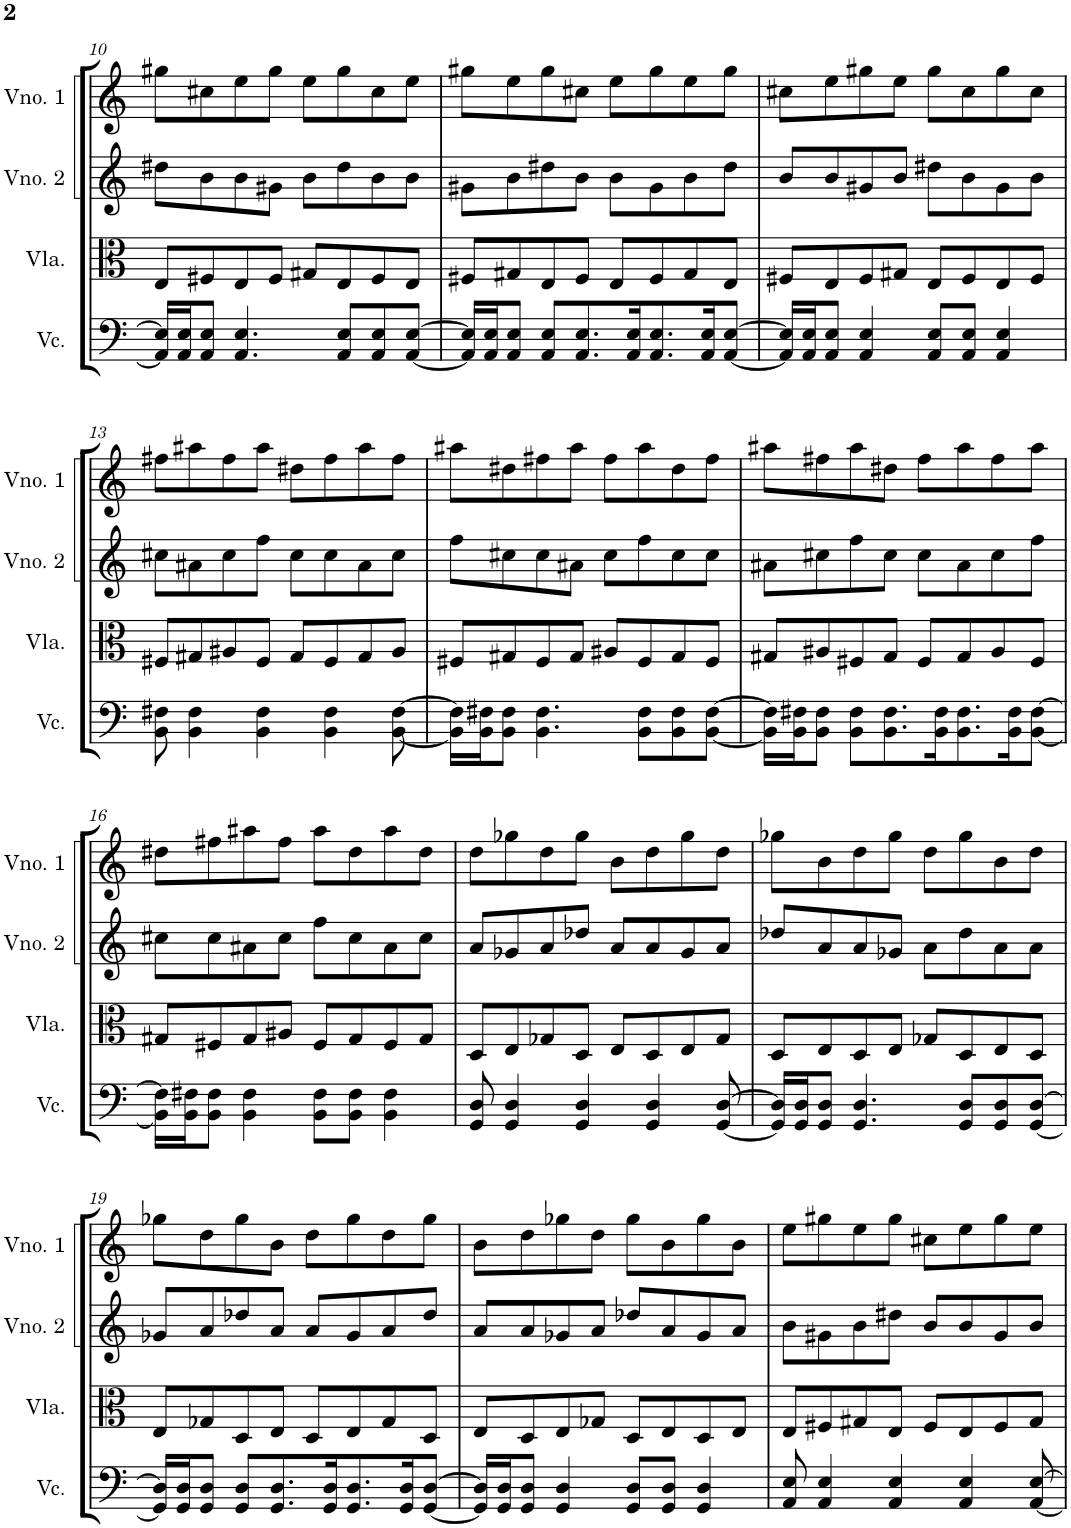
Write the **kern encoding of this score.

**kern	**kern	**kern	**kern
*part4	*part3	*part2	*part1
*staff4	*staff3	*staff2	*staff1
*I"Violoncelo	*I"Viola	*I"Violino 2	*I"Violino 1
*I'Vc.	*I'Vla.	*I'Vno. 2	*I'Vno. 1
!!LO:PB:g=z
*clefF4	*clefC3	*clefG2	*clefG2
*k[]	*k[]	*k[]	*k[]
*M4/4	*M4/4	*M4/4	*M4/4
=10	=10	=10	=10
16AA/] 16E/]LL	8E/L	8dd#X\L	8gg#X\L
16AA/ 16E/J	.	.	.
8AA/ 8E/J	8F#X/	8b\	8cc#X\
4.AA/ 4.E/	8E/	8b\	8ee\
.	8F#/J	8g#X\J	8gg#\J
.	8G#X/L	8b\L	8ee\L
8AA/ 8E/L	8E/	8dd#\	8gg#\
8AA/ 8E/	8F#/	8b\	8cc#\
[8AA/ [8E/J	8E/J	8b\J	8ee\J
=11	=11	=11	=11
16AA/] 16E/]LL	8F#X/L	8g#X\L	8gg#X\L
16AA/ 16E/J	.	.	.
8AA/ 8E/J	8G#X/	8b\	8ee\
8AA/ 8E/L	8E/	8dd#X\	8gg#\
8.AA/ 8.E/	8F#/J	8b\J	8cc#X\J
.	8E/L	8b\L	8ee\L
16AA/ 16E/K	.	.	.
8.AA/ 8.E/	8F#/	8g#\	8gg#\
.	8G#/	8b\	8ee\
16AA/ 16E/K	.	.	.
[8AA/ [8E/J	8E/J	8dd#\J	8gg#\J
=12	=12	=12	=12
16AA/] 16E/]LL	8F#X/L	8b/L	8cc#X\L
16AA/ 16E/J	.	.	.
8AA/ 8E/J	8E/	8b/	8ee\
4AA/ 4E/	8F#/	8g#X/	8gg#X\
.	8G#X/J	8b/J	8ee\J
8AA/ 8E/L	8E/L	8dd#X\L	8gg#\L
8AA/ 8E/J	8F#/	8b\	8cc#\
4AA/ 4E/	8E/	8g#\	8gg#\
.	8F#/J	8b\J	8cc#\J
!!LO:LB:g=z
=13	=13	=13	=13
8BB\ 8F#X\	8F#X/L	8cc#X\L	8ff#X\L
4BB\ 4F#\	8G#X/	8a#X\	8aa#X\
.	8A#X/	8cc#\	8ff#\
4BB\ 4F#\	8F#/J	8ff\J	8aa#\J
.	8G#/L	8cc#\L	8dd#X\L
4BB\ 4F#\	8F#/	8cc#\	8ff#\
.	8G#/	8a#\	8aa#\
[8BB\ [8F#\	8A#/J	8cc#\J	8ff#\J
=14	=14	=14	=14
16BB\] 16F#\]LL	8F#X/L	8ff\L	8aa#X\L
16BB\ 16F#X\J	.	.	.
8BB\ 8F#\J	8G#X/	8cc#X\	8dd#X\
4.BB\ 4.F#\	8F#/	8cc#\	8ff#X\
.	8G#/J	8a#X\J	8aa#\J
.	8A#X/L	8cc#\L	8ff#\L
8BB\ 8F#\L	8F#/	8ff\	8aa#\
8BB\ 8F#\	8G#/	8cc#\	8dd#\
[8BB\ [8F#\J	8F#/J	8cc#\J	8ff#\J
=15	=15	=15	=15
16BB\] 16F#\]LL	8G#X/L	8a#X\L	8aa#X\L
16BB\ 16F#X\J	.	.	.
8BB\ 8F#\J	8A#X/	8cc#X\	8ff#X\
8BB\ 8F#\L	8F#X/	8ff\	8aa#\
8.BB\ 8.F#\	8G#/J	8cc#\J	8dd#X\J
.	8F#/L	8cc#\L	8ff#\L
16BB\ 16F#\K	.	.	.
8.BB\ 8.F#\	8G#/	8a#\	8aa#\
.	8A#/	8cc#\	8ff#\
16BB\ 16F#\K	.	.	.
[8BB\ [8F#\J	8F#/J	8ff\J	8aa#\J
!!LO:LB:g=z
=16	=16	=16	=16
16BB\] 16F#\]LL	8G#X/L	8cc#X\L	8dd#X\L
16BB\ 16F#X\J	.	.	.
8BB\ 8F#\J	8F#X/	8cc#\	8ff#X\
4BB\ 4F#\	8G#/	8a#X\	8aa#X\
.	8A#X/J	8cc#\J	8ff#\J
8BB\ 8F#\L	8F#/L	8ff\L	8aa#\L
8BB\ 8F#\J	8G#/	8cc#\	8dd#\
4BB\ 4F#\	8F#/	8a#\	8aa#\
.	8G#/J	8cc#\J	8dd#\J
=17	=17	=17	=17
8GG/ 8D/	8D/L	8a/L	8dd\L
4GG/ 4D/	8E/	8g-X/	8gg-X\
.	8G-X/	8a/	8dd\
4GG/ 4D/	8D/J	8dd-X/J	8gg-\J
.	8E/L	8a/L	8b\L
4GG/ 4D/	8D/	8a/	8dd\
.	8E/	8g-/	8gg-\
[8GG/ [8D/	8G-/J	8a/J	8dd\J
=18	=18	=18	=18
16GG/] 16D/]LL	8D/L	8dd-X/L	8gg-X\L
16GG/ 16D/J	.	.	.
8GG/ 8D/J	8E/	8a/	8b\
4.GG/ 4.D/	8D/	8a/	8dd\
.	8E/J	8g-X/J	8gg-\J
.	8G-X/L	8a\L	8dd\L
8GG/ 8D/L	8D/	8dd-\	8gg-\
8GG/ 8D/	8E/	8a\	8b\
[8GG/ [8D/J	8D/J	8a\J	8dd\J
!!LO:LB:g=z
=19	=19	=19	=19
16GG/] 16D/]LL	8E/L	8g-X/L	8gg-X\L
16GG/ 16D/J	.	.	.
8GG/ 8D/J	8G-X/	8a/	8dd\
8GG/ 8D/L	8D/	8dd-X/	8gg-\
8.GG/ 8.D/	8E/J	8a/J	8b\J
.	8D/L	8a/L	8dd\L
16GG/ 16D/K	.	.	.
8.GG/ 8.D/	8E/	8g-/	8gg-\
.	8G-/	8a/	8dd\
16GG/ 16D/K	.	.	.
[8GG/ [8D/J	8D/J	8dd-/J	8gg-\J
=20	=20	=20	=20
16GG/] 16D/]LL	8E/L	8a/L	8b\L
16GG/ 16D/J	.	.	.
8GG/ 8D/J	8D/	8a/	8dd\
4GG/ 4D/	8E/	8g-X/	8gg-X\
.	8G-X/J	8a/J	8dd\J
8GG/ 8D/L	8D/L	8dd-X/L	8gg-\L
8GG/ 8D/J	8E/	8a/	8b\
4GG/ 4D/	8D/	8g-/	8gg-\
.	8E/J	8a/J	8b\J
=21	=21	=21	=21
8AA/ 8E/	8E/L	8b\L	8ee\L
4AA/ 4E/	8F#X/	8g#X\	8gg#X\
.	8G#X/	8b\	8ee\
4AA/ 4E/	8E/J	8dd#X\J	8gg#\J
.	8F#/L	8b/L	8cc#X\L
4AA/ 4E/	8E/	8b/	8ee\
.	8F#/	8g#/	8gg#\
[8AA/ [8E/	8G#/J	8b/J	8ee\J
=	=	=	=
*-	*-	*-	*-
